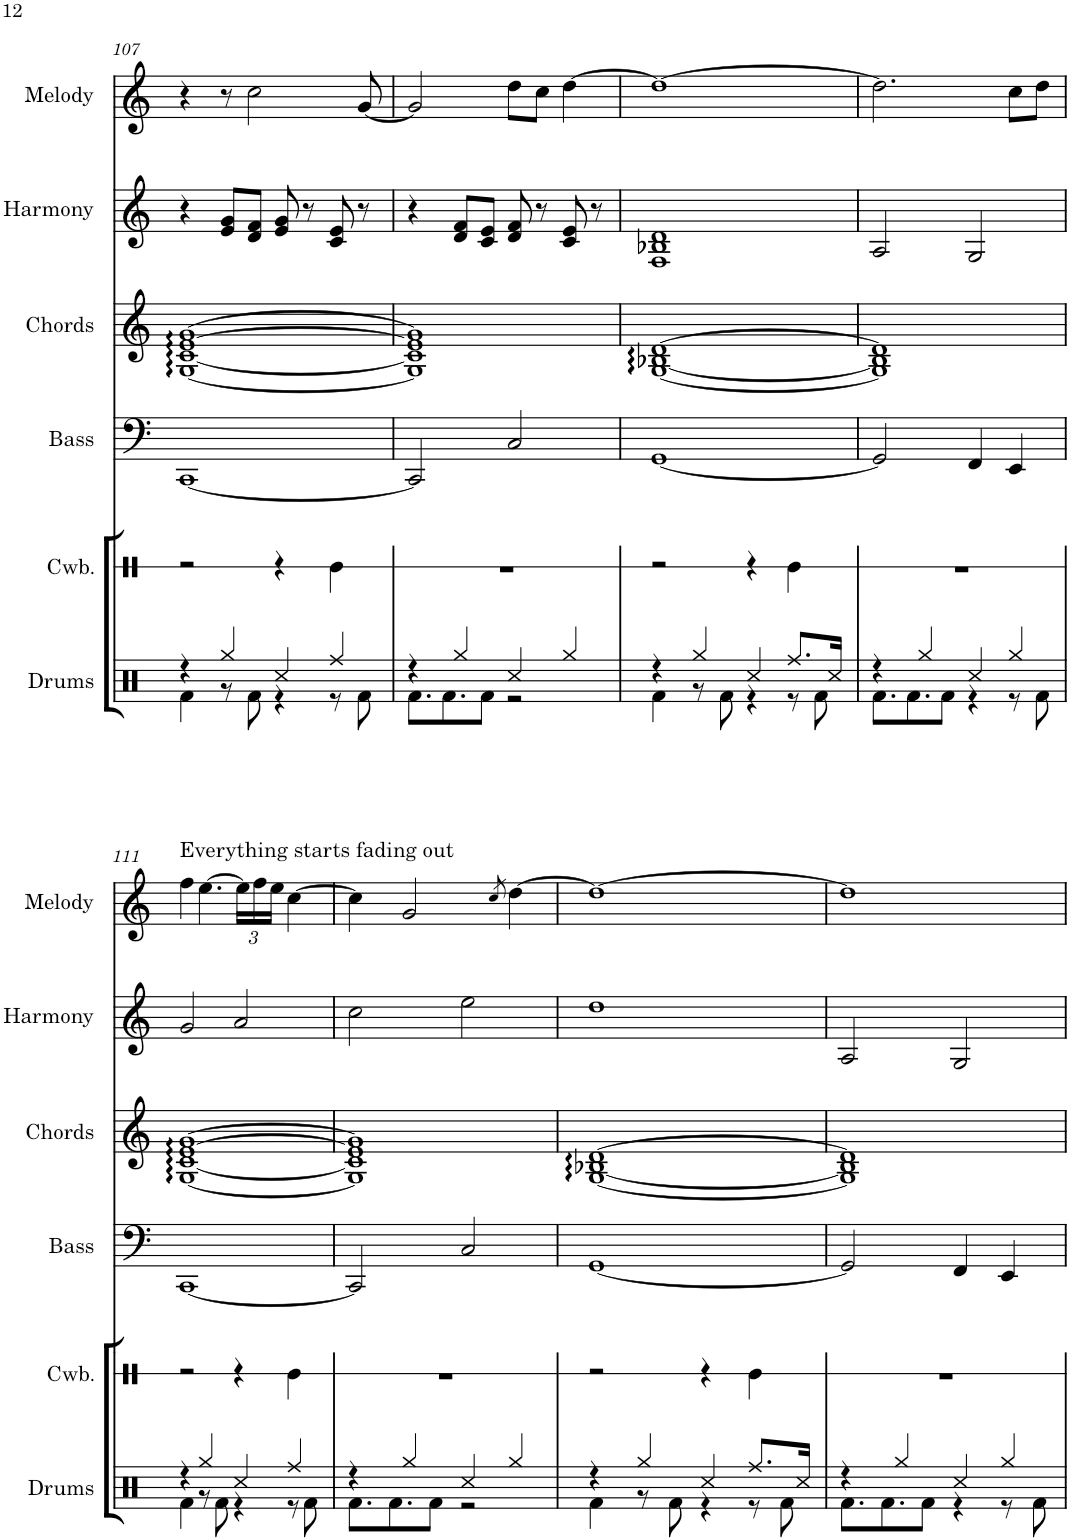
**kern	**kern	**kern	**kern
*part4	*part3	*part2	*part1
*staff4	*staff3	*staff2	*staff1
*I"Bass	*I"Chords	*I"Harmony	*I"Melody
*I'Bass	*I'Chords	*I'Harmony	*I'Melody
!!LO:PB:g=z
*clefF4	*clefG2	*clefG2	*clefG2
*k[]	*k[]	*k[]	*k[]
*M4/4	*M4/4	*M4/4	*M4/4
=107	=107	=107	=107
[1CC	[1G [1c [1e [1g	4r	4r
.	.	8e/ 8g/L	8r
.	.	8d/ 8f/J	2cc\
.	.	8e/ 8g/	.
.	.	8r	.
.	.	8c/ 8e/	.
.	.	8r	[8g/
=108	=108	=108	=108
2CC/]	1G] 1c] 1e] 1g]	4r	2g/]
.	.	8d/ 8f/L	.
.	.	8c/ 8e/J	.
2C/	.	8d/ 8f/	8dd\L
.	.	8r	8cc\J
.	.	8c/ 8e/	[4dd\
.	.	8r	.
=109	=109	=109	=109
[1GG	[1G [1B-X [1d	1F 1B-X 1d	1dd_
=110	=110	=110	=110
2GG/]	1G] 1B-] 1d]	2A/	2.dd\]
4FF/	.	2G/	.
4EE/	.	.	8cc\L
.	.	.	8dd\J
!!LO:LB:g=z
=111	=111	=111	=111
!	!	!	!LO:TX:a:t=Everything starts fading out
[1CC	[1G [1c [1e [1g	2g/	4ff\
.	.	.	[4.ee\
.	.	2a/	.
*	*	*	*Xbrackettup
.	.	.	24ee\LL]
.	.	.	24ff\
.	.	.	24ee\JJ
.	.	.	[4cc\
=112	=112	=112	=112
2CC/]	1G] 1c] 1e] 1g]	2cc\	4cc\]
.	.	.	2g/
2C/	.	2ee\	.
.	.	.	8qcc/
.	.	.	[4dd\
=113	=113	=113	=113
[1GG	[1G [1B-X [1d	1dd	1dd_
=114	=114	=114	=114
2GG/]	1G] 1B-] 1d]	2A/	1dd]
4FF/	.	2G/	.
4EE/	.	.	.
=	=	=	=
*-	*-	*-	*-
